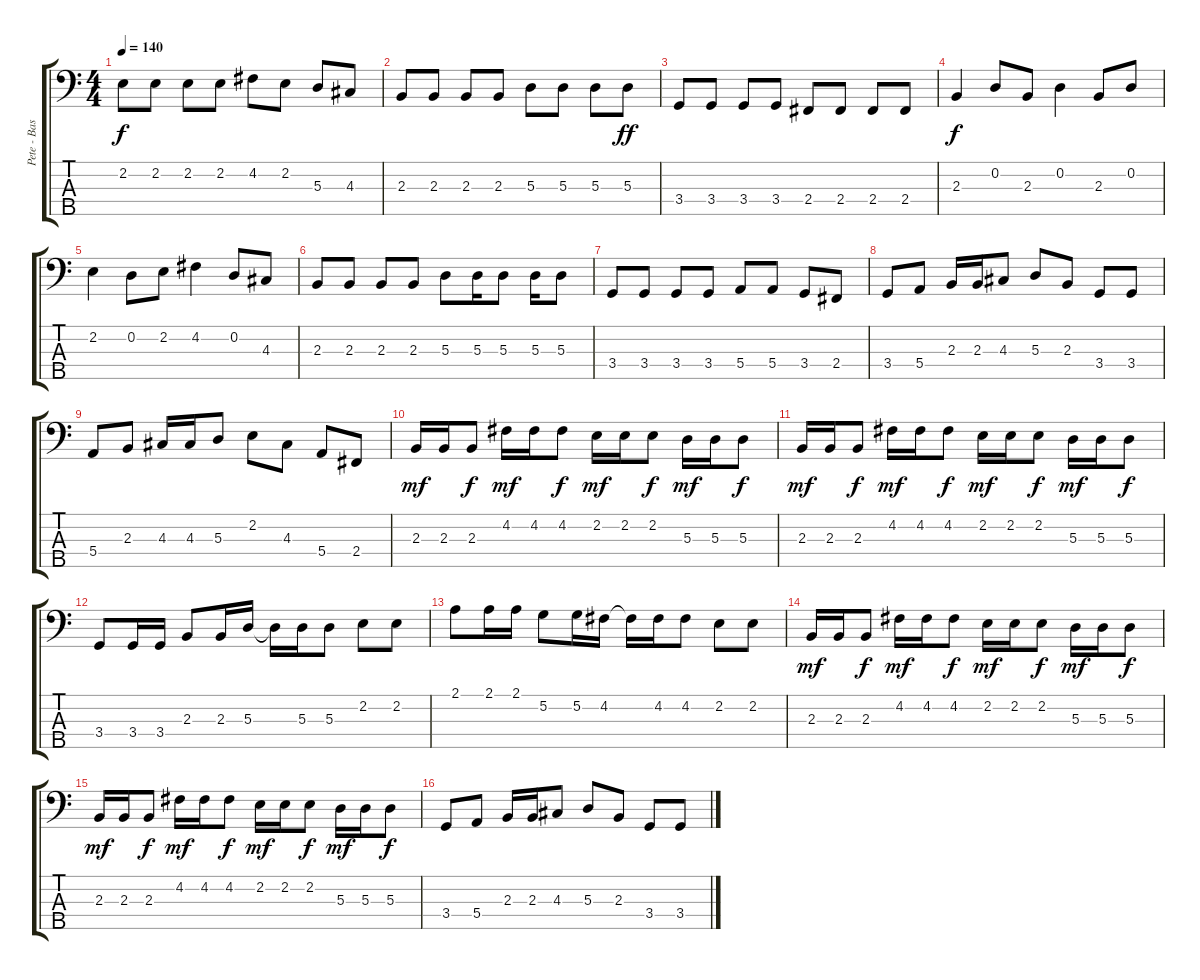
\track ("Pete - Bass" "Pete - Bas") {instrument electricbassfinger}
\staff {score tabs}
\tuning (G2 D2 A1 E1 B0) {hide}
\ts (4 4)
\tempo 140
\clef f4
\ks c
2.2.8{dy f} 2.2.8 2.2.8 2.2.8 4.2.8 2.2.8 5.3.8 4.3.8 |
2.3.8 2.3.8 2.3.8 2.3.8 5.3.8 5.3.8 5.3.8 5.3.8{dy ff} |
3.4.8 3.4.8 3.4.8 3.4.8 2.4.8 2.4.8 2.4.8 2.4.8 |
2.3.4{dy f} 0.2.8 2.3.8 0.2.4 2.3.8 0.2.8 |
2.2.4 0.2.8 2.2.8 4.2.4 0.2.8 4.3.8 |
2.3.8 2.3.8 2.3.8 2.3.8 5.3.8 5.3.16 5.3.8 5.3.16 5.3.8 |
3.4.8 3.4.8 3.4.8 3.4.8 5.4.8 5.4.8 3.4.8 2.4.8 |
3.4.8 5.4.8 2.3.16 2.3.16 4.3.8 5.3.8 2.3.8 3.4.8 3.4.8 |
5.4.8 2.3.8 4.3.16 4.3.16 5.3.8 2.2.8 4.3.8 5.4.8 2.4.8 |
2.3.16{dy mf} 2.3.16 2.3.8{dy f} 4.2.16{dy mf} 4.2.16 4.2.8{dy f} 2.2.16{dy mf} 2.2.16 2.2.8{dy f} 5.3.16{dy mf} 5.3.16 5.3.8{dy f} |
2.3.16{dy mf} 2.3.16 2.3.8{dy f} 4.2.16{dy mf} 4.2.16 4.2.8{dy f} 2.2.16{dy mf} 2.2.16 2.2.8{dy f} 5.3.16{dy mf} 5.3.16 5.3.8{dy f} |
3.4.8 3.4.16 3.4.16 2.3.8 2.3.16 5.3.16 5.3{t}.16 5.3.16 5.3.8 2.2.8 2.2.8 |
2.1.8 2.1.16 2.1.16 5.2.8 5.2.16 4.2.16 4.2{t}.16 4.2.16 4.2.8 2.2.8 2.2.8 |
2.3.16{dy mf} 2.3.16 2.3.8{dy f} 4.2.16{dy mf} 4.2.16 4.2.8{dy f} 2.2.16{dy mf} 2.2.16 2.2.8{dy f} 5.3.16{dy mf} 5.3.16 5.3.8{dy f} |
2.3.16{dy mf} 2.3.16 2.3.8{dy f} 4.2.16{dy mf} 4.2.16 4.2.8{dy f} 2.2.16{dy mf} 2.2.16 2.2.8{dy f} 5.3.16{dy mf} 5.3.16 5.3.8{dy f} |
3.4.8 5.4.8 2.3.16 2.3.16 4.3.8 5.3.8 2.3.8 3.4.8 3.4.8
